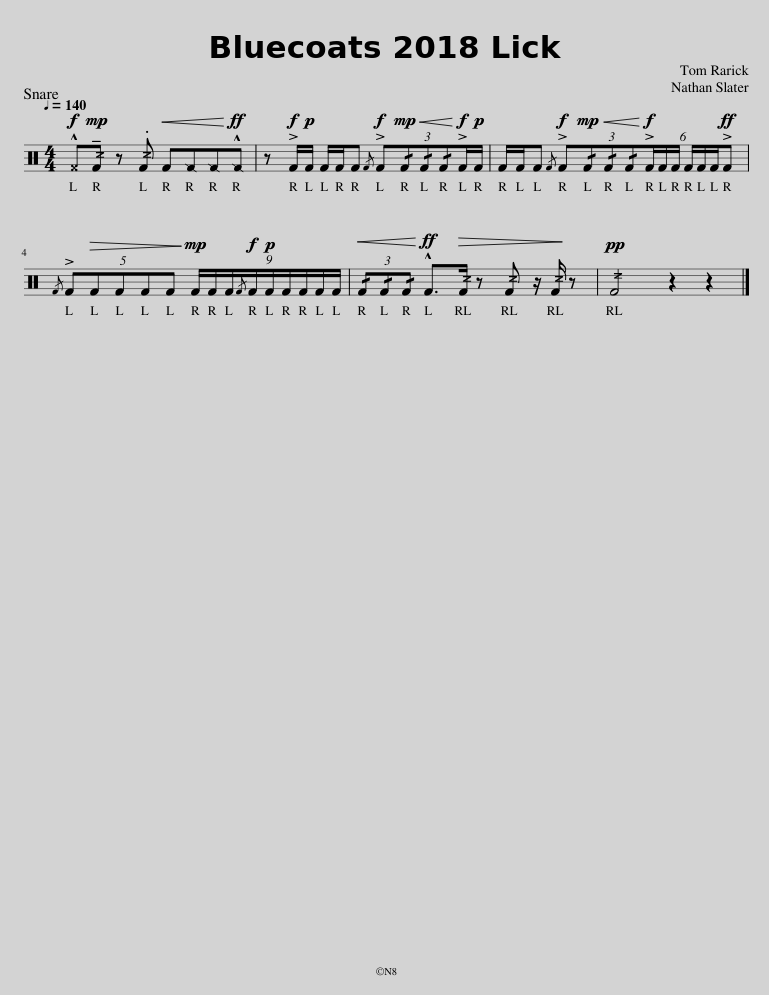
X:1
L:1/8
Q:1/4=140
M:4/4
I:linebreak $
K:C
V:1 perc
K:none
V:1
!f! !^!F!mp!!tenuto!F z .F!<(! FFF!<)!!ff!!^!F | z!f! !>!F/!p!F/ F/F/F!f!{/F} !>!F!mp!(3!/!F!<(!!/!F!/!F!<)!!f!!>!F/!p!F/ | F/F/F!f!{/F} !>!F!mp!(3!/!F!<(!!/!F!/!F!<)!!f!(6:4:6!>!F/F/F/ F/F/F/!ff!!>!F |${/F} (5:4:5!>!F!>(!FFFF!>)!!mp! (9:8:9F/F/F/!f!{/F}F/!p!F/F/F/F/F/ |!<(! (3!/!F!/!F!/!F!<)!!ff! !^!F>!>(!F z F z/ F/!>)! z | %5
!pp! F4 z2 z2 |] %6
